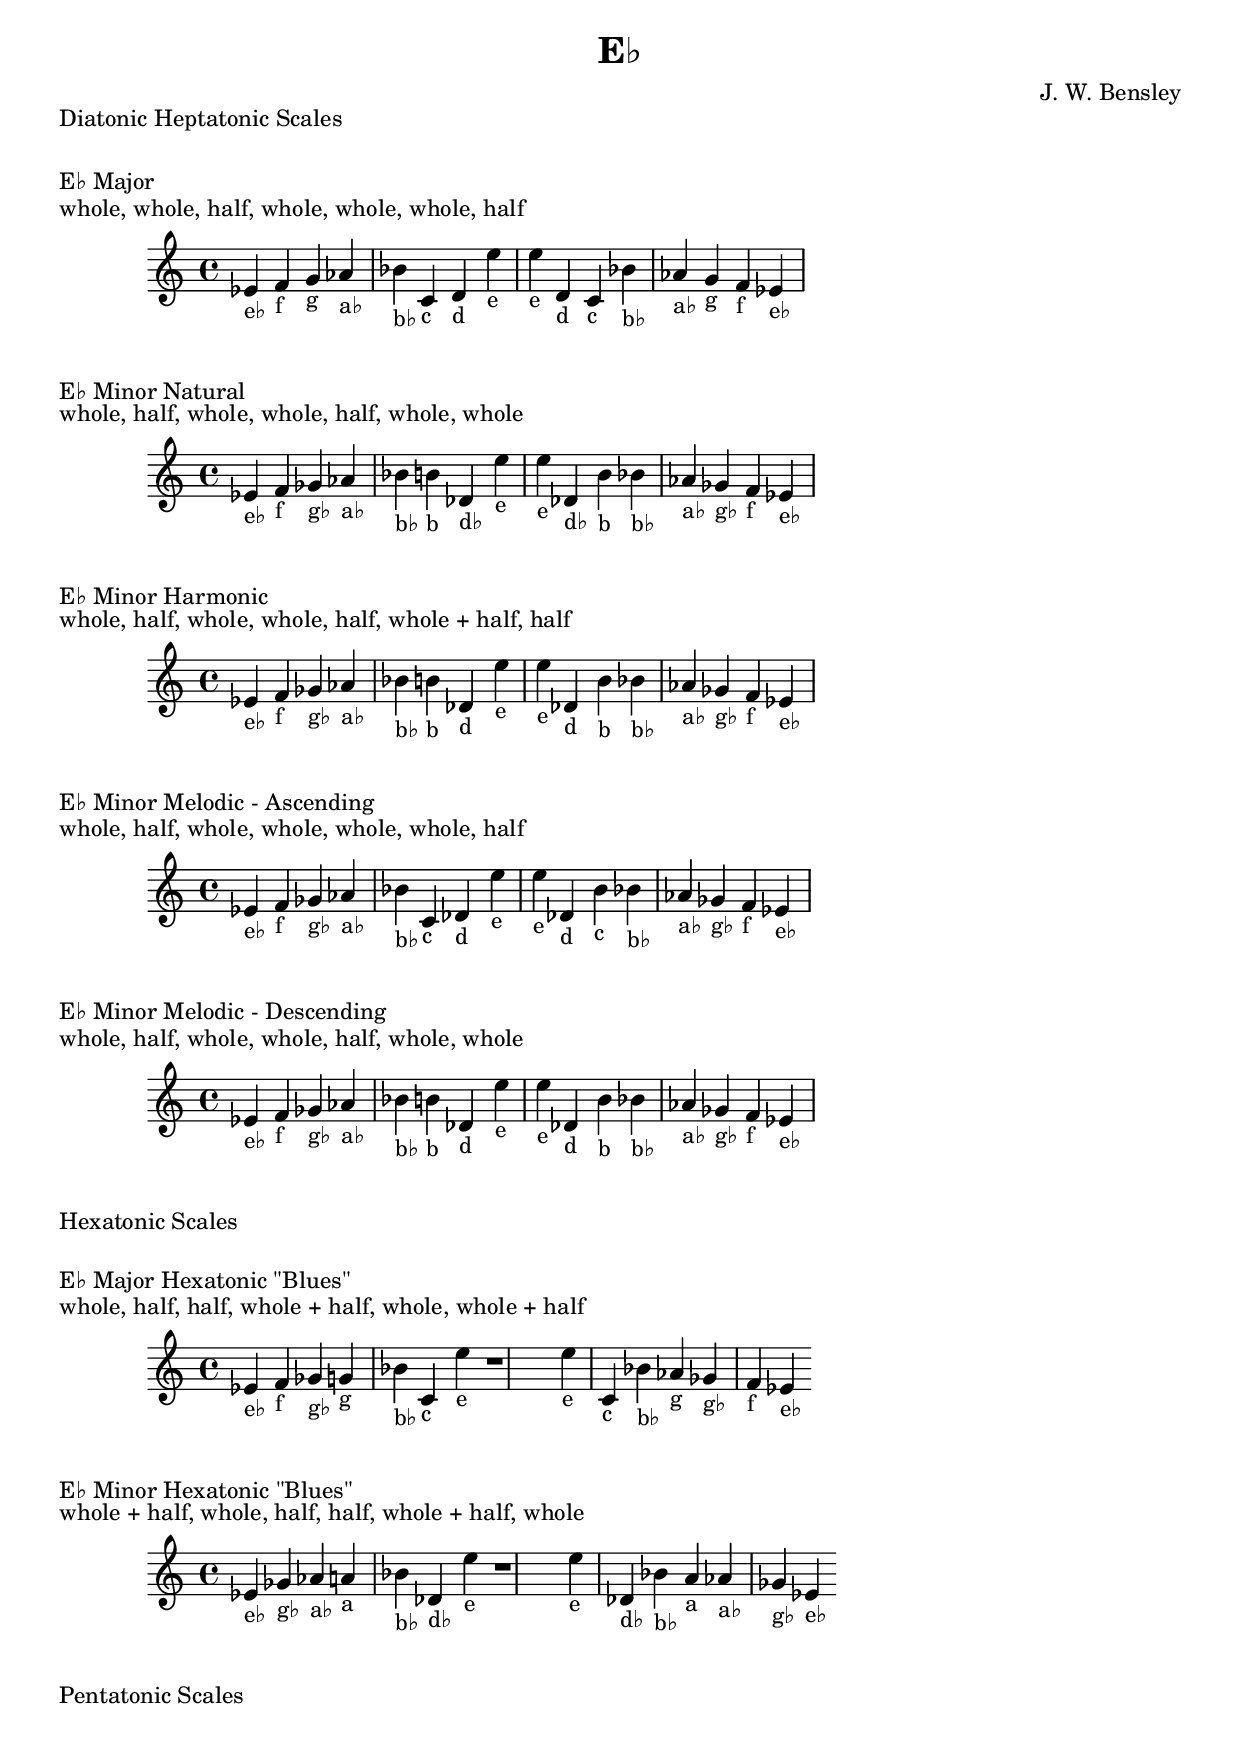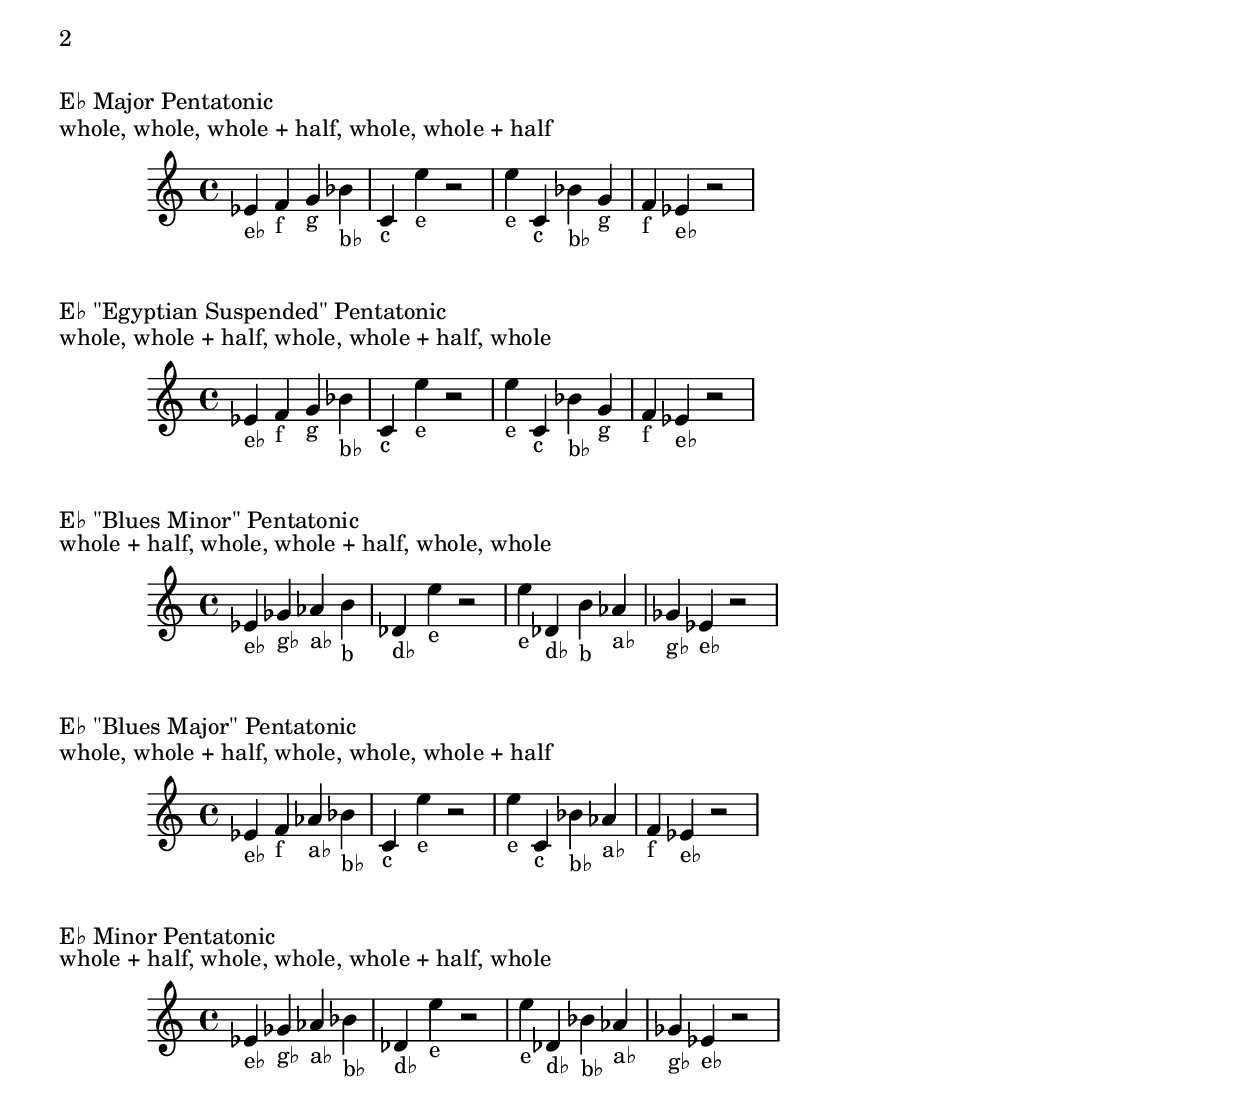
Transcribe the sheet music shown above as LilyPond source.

\version "2.18.2"
\language "english"

\header {
  title = "E♭"
  composer = "J. W. Bensley"
}\markup { "Diatonic Heptatonic Scales" }
\markup { \vspace #1 }

\markup { "E♭ Major" }
\markup { "whole, whole, half, whole, whole, whole, half" }
\score {
  \new PianoStaff {
    \clef "treble"
    eflat'4-"e♭"
    f'-"f"
    g'-"g"
    aflat'-"a♭"
    bflat'-"b♭"
    c'-"c"
    d'-"d"
    e''-"e" |
    e''-"e"
    d'-"d"
    c'-"c"
    bflat'-"b♭"
    aflat'-"a♭"
    g'-"g"
    f'-"f"
    eflat'4-"e♭"
  }
}

\markup { "E♭ Minor Natural" }
\markup { "whole, half, whole, whole, half, whole, whole" }
\score {
  \new PianoStaff {
    \clef "treble"
    eflat'4-"e♭"
    f'-"f"
    gflat'-"g♭"
    aflat'-"a♭"
    bflat'-"b♭"
    b'-"b"
    dflat'-"d♭"
    e''-"e" |
    e''-"e"
    dflat'-"d♭"
    b'-"b"
    bflat'-"b♭"
    aflat'-"a♭"
    gflat'-"g♭"
    f'-"f"
    eflat'4-"e♭"
  }
}


\markup { "E♭ Minor Harmonic" }
\markup { "whole, half, whole, whole, half, whole + half, half" }
\score {
  \new PianoStaff {
    \clef "treble"
    eflat'4-"e♭"
    f'-"f"
    gflat'-"g♭"
    aflat'-"a♭"
    bflat'-"b♭"
    b'-"b"
    dflat'-"d"
    e''-"e" |
    e''-"e"
    dflat'-"d"
    b'-"b"
    bflat'-"b♭"
    aflat'-"a♭"
    gflat'-"g♭"
    f'-"f"
    eflat'4-"e♭"
  }
}

\markup { "E♭ Minor Melodic - Ascending" }
\markup { "whole, half, whole, whole, whole, whole, half" }
\score {
  \new PianoStaff {
    \clef "treble"
    eflat'4-"e♭"
    f'-"f"
    gflat'-"g♭"
    aflat'-"a♭"
    bflat'-"b♭"
    c'-"c"
    dflat'-"d"
    e''-"e" |
    e''-"e"
    dflat'-"d"
    b'-"c"
    bflat'-"b♭"
    aflat'-"a♭"
    gflat'-"g♭"
    f'-"f"
    eflat'4-"e♭"
  }
}

\markup { "E♭ Minor Melodic - Descending" }
\markup { "whole, half, whole, whole, half, whole, whole" }
\score {
  \new PianoStaff {
    \clef "treble"
    eflat'4-"e♭"
    f'-"f"
    gflat'-"g♭"
    aflat'-"a♭"
    bflat'-"b♭"
    b'-"b"
    dflat'-"d"
    e''-"e" |
    e''-"e"
    dflat'-"d"
    b'-"b"
    bflat'-"b♭"
    aflat'-"a♭"
    gflat'-"g♭"
    f'-"f"
    eflat'4-"e♭"
  }
}\markup { "Hexatonic Scales" }
\markup { \vspace #1 }

\markup { "E♭ Major Hexatonic \"Blues\"" }
\markup { "whole, half, half, whole + half, whole, whole + half" }
\score {
  \new PianoStaff {
    \clef "treble"
    eflat'4-"e♭"
    f'-"f"
    gflat'-"g♭"
    g'-"g"
    bflat'-"b♭"
    c'-"c"
    e''-"e" 
    r1 |
    e''4-"e"
    c'-"c"
    bflat'-"b♭"
    aflat'-"g"
    gflat'-"g♭"
    f'-"f"
    eflat'-"e♭"
  }
}

\markup { "E♭ Minor Hexatonic \"Blues\"" }
\markup { "whole + half, whole, half, half, whole + half, whole" }
\score {
  \new PianoStaff {
    \clef "treble"
    eflat'4-"e♭"
    gflat'-"g♭"
    aflat'-"a♭"
    a'-"a"
    bflat'-"b♭"
    dflat'-"d♭"
    e''-"e"
    r1 |
    e''4-"e"
    dflat'-"d♭"
    bflat'-"b♭"
    a'-"a"
    aflat'-"a♭"
    gflat'-"g♭"
    eflat'-"e♭"
  }
}\markup { "Pentatonic Scales" }
\markup { \vspace #1 }

\markup { "E♭ Major Pentatonic" }
\markup { "whole, whole, whole + half, whole, whole + half" }
\score {
  \new PianoStaff {
    \clef "treble"
    eflat'4-"e♭"
    f'-"f"
    g'-"g"
    bflat'-"b♭"
    c'-"c"
    e''-"e"
    r2 |
    e''4-"e"
    c'-"c"
    bflat'-"b♭"
    g'-"g"
    f'-"f"
    eflat'-"e♭"
    r2
  }
}

\markup { "E♭ \"Egyptian Suspended\" Pentatonic" }
\markup { "whole, whole + half, whole, whole + half, whole" }
\score {
  \new PianoStaff {
    \clef "treble"
    eflat'4-"e♭"
    f'-"f"
    g'-"g"
    bflat'-"b♭"
    c'-"c"
    e''-"e"
    r2 |
    e''4-"e"
    c'-"c"
    bflat'-"b♭"
    g'-"g"
    f'-"f"
    eflat'-"e♭"
    r2
  }
}

\markup { "E♭ \"Blues Minor\" Pentatonic" }
\markup { "whole + half, whole, whole + half, whole, whole" }
\score {
  \new PianoStaff {
    \clef "treble"
    eflat'4-"e♭"
    gflat'-"g♭"
    aflat'-"a♭"
    b'-"b"
    dflat'-"d♭"
    e''4-"e"
    r2 |
    e''4-"e"
    dflat'-"d♭"
    b'-"b"
    aflat'-"a♭"
    gflat'-"g♭"
    eflat'-"e♭"
    r2
  }
}

\markup { "E♭ \"Blues Major\" Pentatonic" }
\markup { "whole, whole + half, whole, whole, whole + half" }
\score {
  \new PianoStaff {
    \clef "treble"
    eflat'4-"e♭"
    f'-"f"
    aflat'-"a♭"
    bflat'-"b♭"
    c'-"c"
    e''-"e"
    r2 |
    e''4-"e"
    c'-"c"
    bflat'-"b♭"
    aflat'-"a♭"
    f'-"f"
    eflat'-"e♭"
    r2
  }
}

\markup { "E♭ Minor Pentatonic" }
\markup { "whole + half, whole, whole, whole + half, whole" }
\score {
  \new PianoStaff {
    \clef "treble"
    eflat'4-"e♭"
    gflat'-"g♭"
    aflat'-"a♭"
    bflat'-"b♭"
    dflat'-"d♭"
    e''-"e"
    r2 |
    e''4-"e"
    dflat'-"d♭"
    bflat'-"b♭"
    aflat'-"a♭"
    gflat'-"g♭"
    eflat'-"e♭"
    r2
  }
}